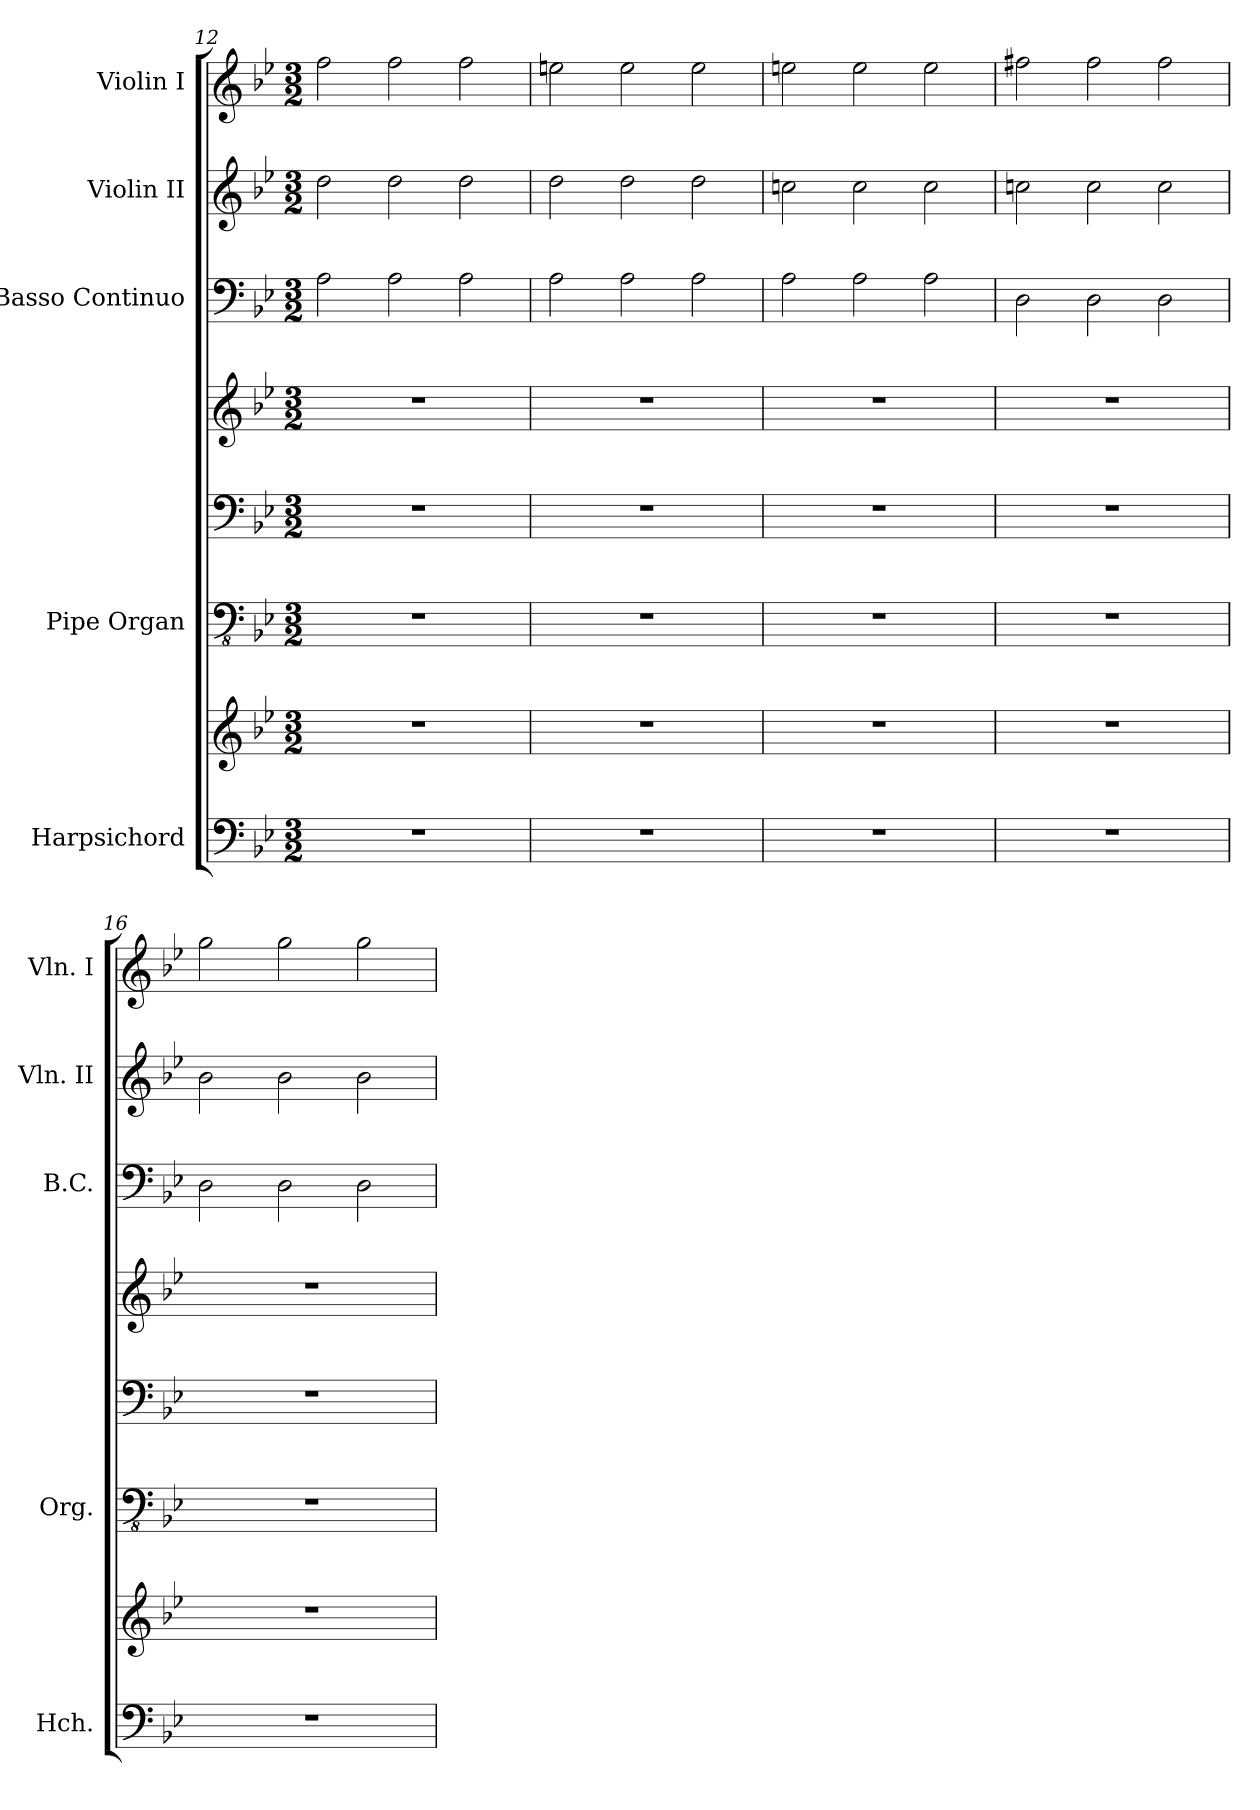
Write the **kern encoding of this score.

**kern	**kern	**kern	**kern	**kern	**kern	**kern	**kern
*part5	*part5	*part4	*part4	*part4	*part3	*part2	*part1
*staff8	*staff7	*staff6	*staff5	*staff4	*staff3	*staff2	*staff1
*I"Harpsichord	*	*I"Pipe Organ	*	*	*I"Basso Continuo	*I"Violin II	*I"Violin I
*I'Hch.	*	*I'Org.	*	*	*I'B.C.	*I'Vln. II	*I'Vln. I
*clefF4	*clefG2	*clefFv4	*clefF4	*clefG2	*clefF4	*clefG2	*clefG2
*k[b-e-]	*k[b-e-]	*k[b-e-]	*k[b-e-]	*k[b-e-]	*k[b-e-]	*k[b-e-]	*k[b-e-]
*M3/2	*M3/2	*M3/2	*M3/2	*M3/2	*M3/2	*M3/2	*M3/2
=12	=12	=12	=12	=12	=12	=12	=12
1.r	1.r	1.r	1.r	1.r	2A\	2dd\	2ff\
.	.	.	.	.	2A\	2dd\	2ff\
.	.	.	.	.	2A\	2dd\	2ff\
=13	=13	=13	=13	=13	=13	=13	=13
1.r	1.r	1.r	1.r	1.r	2A\	2dd\	2een\
.	.	.	.	.	2A\	2dd\	2ee\
.	.	.	.	.	2A\	2dd\	2ee\
=14	=14	=14	=14	=14	=14	=14	=14
1.r	1.r	1.r	1.r	1.r	2A\	2ccni\	2een\
.	.	.	.	.	2A\	2cc\	2ee\
.	.	.	.	.	2A\	2cc\	2ee\
=15	=15	=15	=15	=15	=15	=15	=15
1.r	1.r	1.r	1.r	1.r	2D\	2ccni\	2ff#X\
.	.	.	.	.	2D\	2cc\	2ff#\
.	.	.	.	.	2D\	2cc\	2ff#\
=16	=16	=16	=16	=16	=16	=16	=16
1.r	1.r	1.r	1.r	1.r	2D\	2b-\	2gg\
.	.	.	.	.	2D\	2b-\	2gg\
.	.	.	.	.	2D\	2b-\	2gg\
=	=	=	=	=	=	=	=
*-	*-	*-	*-	*-	*-	*-	*-
